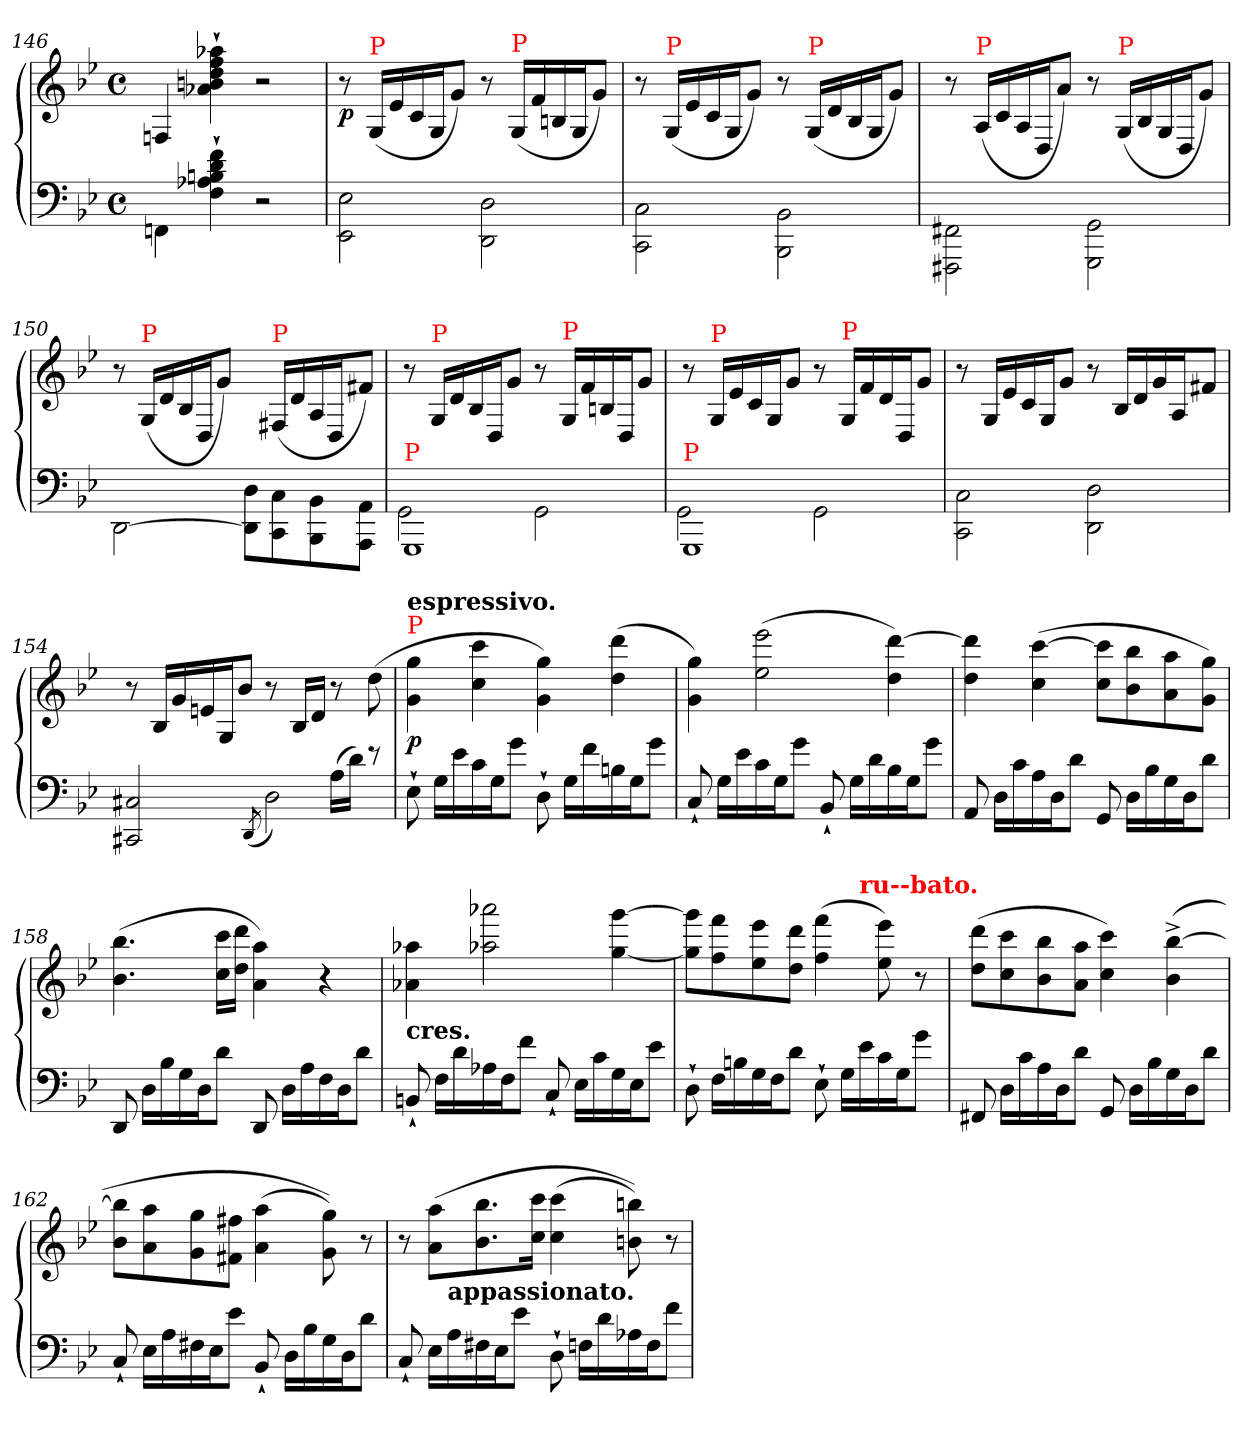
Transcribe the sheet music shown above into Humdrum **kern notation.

**kern	**kern	**dynam
*part1	*part1	*part1
*staff2	*staff1	*staff1/2
*clefF4	*clefG2	*
*k[b-e-]	*k[b-e-]	*
*g:	*g:	*
*M4/4	*M4/4	*
*met(c)	*met(c)	*
=146	=146	=146
4FFn\	4Fn/	.
4f` 4d` 4Bn` 4A-X` 4F`	4aa-X`> 4ff`> 4dd`> 4bn`> 4a-X`>	.
2r	2r	.
=147	=147	=147
!	!	!LO:DY:b
2E-\ 2EE-\	8r	p
!	!LO:TX:a:color=red:t=P	!
.	(>16G/LL	.
.	16e-/	.
.	16c/	.
.	16G/J	.
.	8g\J)	.
2D\ 2DD\	8r	.
!	!LO:TX:a:color=red:t=P	!
.	(>16G/LL	.
.	16f/	.
.	16Bn/	.
.	16G/J	.
.	8g\J)	.
=148	=148	=148
2C\ 2CC\	8r	.
!	!LO:TX:a:color=red:t=P	!
.	(>16G/LL	.
.	16e-/	.
.	16c/	.
.	16G/J	.
.	8g\J)	.
2BB-\ 2BBB-\	8r	.
!	!LO:TX:a:color=red:t=P	!
.	(>16G/LL	.
.	16d/	.
.	16B-/	.
.	16G/J	.
.	8g\J)	.
=149	=149	=149
2FF#X\ 2FFF#X\	8r	.
!	!LO:TX:a:color=red:t=P	!
.	(>16A/LL	.
.	16c/	.
.	16A/	.
.	16D/J	.
.	8a\J)	.
2GG\ 2GGG\	8r	.
!	!LO:TX:a:color=red:t=P	!
.	(>16G/LL	.
.	16B-/	.
.	16G/	.
.	16D/J	.
.	8g\J)	.
=150	=150	=150
[2DD\	8r	.
!	!LO:TX:a:color=red:t=P	!
.	(>16G/LL	.
.	16d/	.
.	16B-/	.
.	16D/J	.
.	8g\J)	.
8D\ 8DD]\L	8ryy	.
!	!LO:TX:a:color=red:t=P	!
8C 8CC	(>16F#X/LL	.
.	16d/	.
8BB- 8BBB-	16A/	.
.	16D/J	.
8AA 8AAAJ	8f#X\J)	.
=151	=151	=151
*^	*	*
!LO:TX:a:color=red:t=P	!	!	!
1GGG	2GG\	8r	.
!	!	!LO:TX:a:color=red:t=P	!
.	.	16G/LL	.
.	.	16d/	.
.	.	16B-/	.
.	.	16D/J	.
.	.	8g\J	.
.	2GG\	8r	.
!	!	!LO:TX:a:color=red:t=P	!
.	.	16G/LL	.
.	.	16f/	.
.	.	16Bn/	.
.	.	16D/J	.
.	.	8g\J	.
=152	=152	=152	=152
!LO:TX:a:color=red:t=P	!	!	!
1GGG	2GG	8r	.
!	!	!LO:TX:a:color=red:t=P	!
.	.	16G/LL	.
.	.	16e-/	.
.	.	16c/	.
.	.	16G/J	.
.	.	8g\J	.
.	2GG	8r	.
!	!	!LO:TX:a:color=red:t=P	!
.	.	16G/LL	.
.	.	16f/	.
.	.	16d/	.
.	.	16D/J	.
.	.	8g\J	.
*v	*v	*	*
=153	=153	=153
2C\ 2CC\	8r	.
.	16G/LL	.
.	16e-/	.
.	16c/	.
.	16G/J	.
.	8g/J	.
2D\ 2DD\	8r	.
.	16B-LL	.
.	16d	.
.	16g	.
.	16AJ	.
.	8f#XJ	.
=154	=154	=154
*^	*	*
2C#X 2CC#X	2ryy	8r	.
.	.	16B-LL	.
.	.	16g	.
.	.	16en	.
.	.	16GJ	.
.	.	8b-J	.
.	(<8qDD/	.	.
4ryy	2D)	8r	.
.	.	16B-LL	.
.	.	16dJJ	.
(>16A\LL	.	8r	.
16dJJ)	.	.	.
8r	.	(>8dd	.
*v	*v	*	*
=155	=155	=155
!	!LO:TX:a:color=red:t=P	!
!	!LO:TX:a:B:t=espressivo.	!
!	!	!LO:DY:b
8E-`	4gg 4g	p
16GLL	.	.
16e-	.	.
16c	4ccc 4cc	.
16GJ	.	.
8gJ	.	.
8D`	4gg 4g)	.
16GLL	.	.
16f	.	.
16Bn	(>4ddd 4dd	.
16GJ	.	.
8gJ	.	.
=156	=156	=156
8C`<	4gg 4g)	.
16GLL	.	.
16e-	.	.
16c	(>2eee- 2ee-	.
16GJ	.	.
8gJ	.	.
8BB-`<	.	.
16GLL	.	.
16d	.	.
16B-	[4ddd 4dd)	.
16GJ	.	.
8gJ	.	.
=157	=157	=157
8AA	4ddd] 4dd	.
16DLL	.	.
16c	.	.
16A	(>[4ccc 4cc	.
16DJ	.	.
8dJ	.	.
8GG	8ccc] 8ccL	.
16DLL	8bb- 8b-	.
16B-	.	.
16G	8aa 8a	.
16DJ	.	.
8dJ	8gg 8gJ)	.
=158	=158	=158
8DD	(>4.bb- 4.b-	.
16DLL	.	.
16B-	.	.
16G	.	.
16DJ	.	.
8dJ	16ccc 16ccLL	.
.	16ddd 16ddJJ	.
8DD	4aa 4a)	.
16DLL	.	.
16A	.	.
16F	4r	.
16DJ	.	.
8dJ	.	.
=159	=159	=159
!	!LO:TX:b:B:t=cres.	!
8BBn`	4aa-X 4a-X	.
16FLL	.	.
16d	.	.
16A-X	2aaa-X 2aa-X	.
16FJ	.	.
8fJ	.	.
8C`	.	.
16E-LL	.	.
16c	.	.
16G	[4ggg [4gg	.
16E-J	.	.
8e-J	.	.
=160	=160	=160
*	*^	*
8D`	8ggg] 8gg]L	2ryy	.
16FLL	8fff 8ff	.	.
16Bn	.	.	.
16G	8eee- 8ee-	.	.
16FJ	.	.	.
8dJ	8ddd 8ddJ	.	.
8E-`	(>4fff 4ff	8.ryy	.
16GLL	.	.	.
!	!	!LO:TX:a:B:color=red:t=ru--bato.	!
16e-	.	4ryy	.
16c	8eee-\ 8ee-\)	.	.
16GJ	.	.	.
8gJ	8r	.	.
.	.	16ryy	.
*	*v	*v	*
=161	=161	=161
8FF#X	(>8ddd 8ddL	.
16DLL	8ccc 8cc	.
16c	.	.
16A	8bb- 8b-	.
16DJ	.	.
8dJ	8aa 8aJ	.
8GG	4ccc 4cc)	.
16DLL	.	.
16B-	.	.
16G	(>[4bb-^< 4b-^<	.
16DJ	.	.
8dJ	.	.
=162	=162	=162
8C`	8bb-] 8b-L	.
16E-LL	8aa 8a	.
16A	.	.
16F#X	8gg 8g	.
16E-J	.	.
8e-J	8ff#X 8f#XJ	.
8BB-`	(>4aa 4a	.
16DLL	.	.
16B-	.	.
16G	8gg 8g))	.
16DJ	.	.
8dJ	8r	.
=163	=163	=163
8C`	8r	.
16E-LL	(>8aa 8aL	.
!LO:TX:a:B:t=appassionato.	!	!
16A	.	.
16F#X	8.bb- 8.b-	.
16E-J	.	.
8e-J	.	.
.	16ccc 16ccJk	.
8D`	(>4ccc 4cc	.
16FnLL	.	.
16d	.	.
16A-X	8bbn 8bn))	.
16FJ	.	.
8fJ	8r	.
=	=	=
*-	*-	*-
